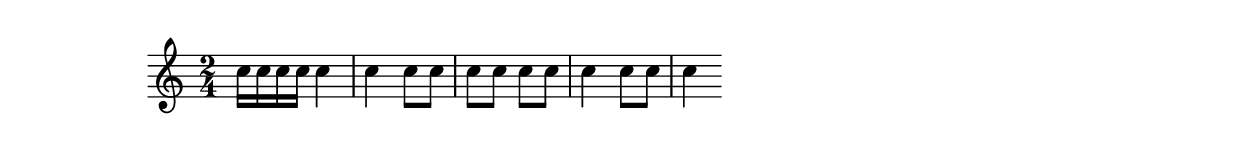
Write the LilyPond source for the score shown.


\version "2.6.0"
\header {
    
texidoc = "Notes that are shorter than the common shortest note get a
space (i.e. without the space needed for the note) proportional to
their duration. So, the 16th notes get 1/2 of the space of an eigth note.
The total distance for a 16th (which includes note head) is 3/4 of the
eighth note. "

}

\score {  \relative c''
{
    \time 2/4 
    c16 c c c c4 c4
    c8 c8 c8 c8
    c8 c8 c4
    c8 c8 c4

}

	 \layout { raggedright = ##t}
}

